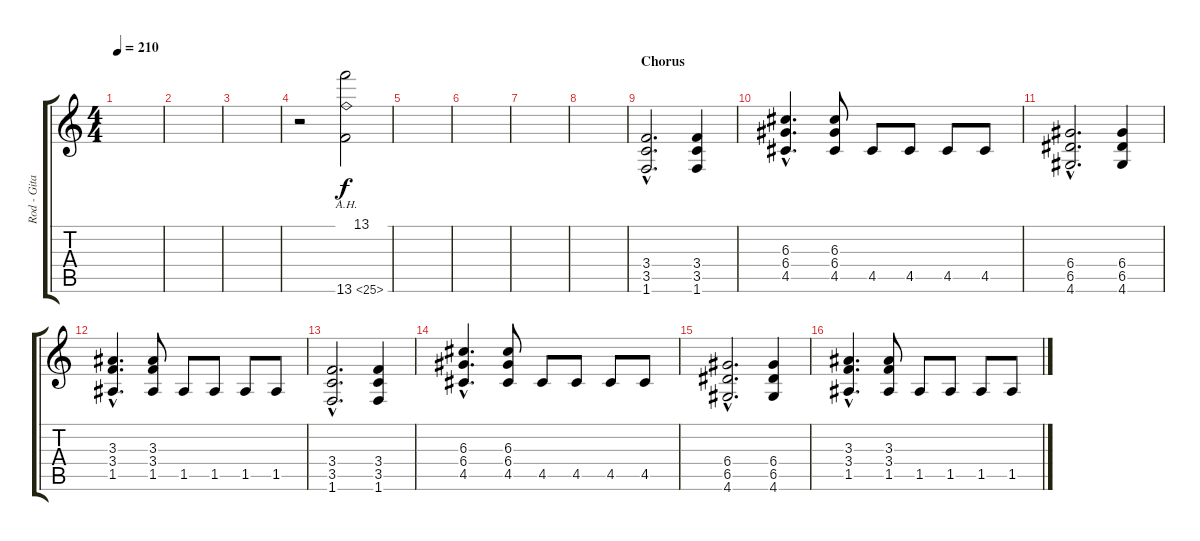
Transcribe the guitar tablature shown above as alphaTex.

\track ("Rod - Gitarre 2" "Rod - Gita") {instrument distortionguitar}
\staff {score tabs}
\tuning (E4 B3 G3 D3 A2 E2) {hide}
\ts (4 4)
\tempo 210
\clef g2
\ks c
|
|
|
r.2 (13.1 13.6{ah 12}).2 |
|
|
|
|
\section ("" "Chorus")
(3.4{hac} 3.5{hac} 1.6{hac}).2{d} (3.4 3.5 1.6).4 |
(6.3{hac} 6.4{hac} 4.5{hac}).4{d} (6.3 6.4 4.5).8 4.5.8 4.5.8 4.5.8 4.5.8 |
(6.4{hac} 6.5{hac} 4.6{hac}).2{d} (6.4 6.5 4.6).4 |
(3.3{hac} 3.4{hac} 1.5{hac}).4{d} (3.3 3.4 1.5).8 1.5.8 1.5.8 1.5.8 1.5.8 |
(3.4{hac} 3.5{hac} 1.6{hac}).2{d} (3.4 3.5 1.6).4 |
(6.3{hac} 6.4{hac} 4.5{hac}).4{d} (6.3 6.4 4.5).8 4.5.8 4.5.8 4.5.8 4.5.8 |
(6.4{hac} 6.5{hac} 4.6{hac}).2{d} (6.4 6.5 4.6).4 |
(3.3{hac} 3.4{hac} 1.5{hac}).4{d} (3.3 3.4 1.5).8 1.5.8 1.5.8 1.5.8 1.5.8
